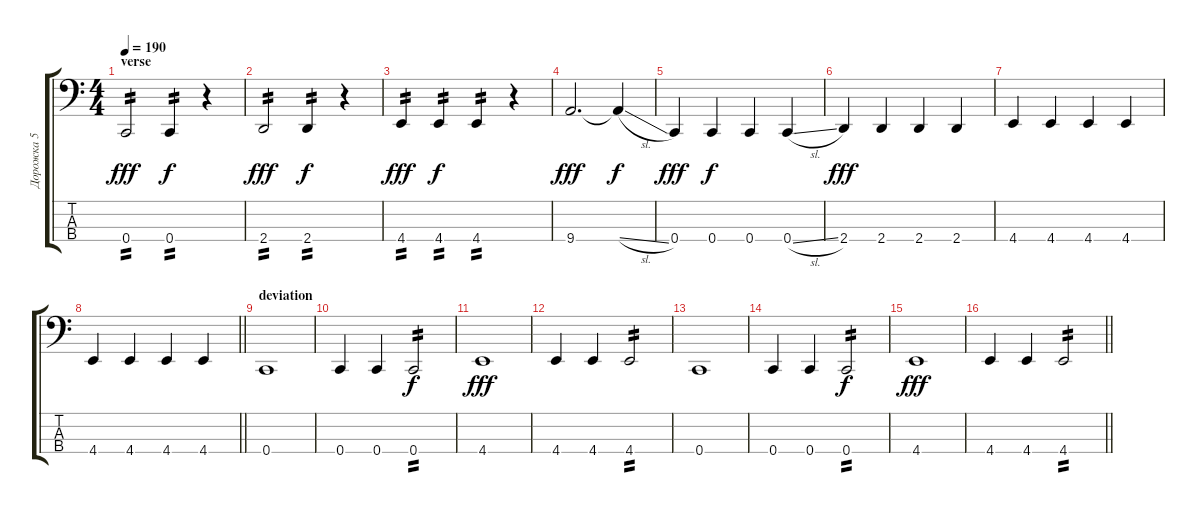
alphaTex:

\track ("Дорожка 5" "Дорожка 5") {instrument synthbass2}
\staff {score tabs}
\tuning (F2 C2 G1 C1) {hide}
\ts (4 4)
\section ("" "verse")
\tempo 190
\clef f4
\ks c
0.4.2{tp 2 dy fff} 0.4.4{tp 2 dy f} r.4 |
2.4.2{tp 2 dy fff} 2.4.4{tp 2 dy f} r.4 |
4.4.4{tp 2 dy fff} 4.4.4{tp 2 dy f} 4.4.4{tp 2} r.4 |
9.4.2{d dy fff} 9.4{sl t}.4{dy f} |
0.4.4{dy fff} 0.4.4{dy f} 0.4.4 0.4{sl}.4 |
2.4.4{dy fff} 2.4.4 2.4.4 2.4.4 |
4.4.4 4.4.4 4.4.4 4.4.4 |
\barLineRight lightlight
4.4.4 4.4.4 4.4.4 4.4.4 |
\section ("" "deviation")
0.4.1 |
0.4.4 0.4.4 0.4.2{tp 2 dy f} |
4.4.1{dy fff} |
4.4.4 4.4.4 4.4.2{tp 2} |
0.4.1 |
0.4.4 0.4.4 0.4.2{tp 2 dy f} |
4.4.1{dy fff} |
\barLineRight lightlight
4.4.4 4.4.4 4.4.2{tp 2}
